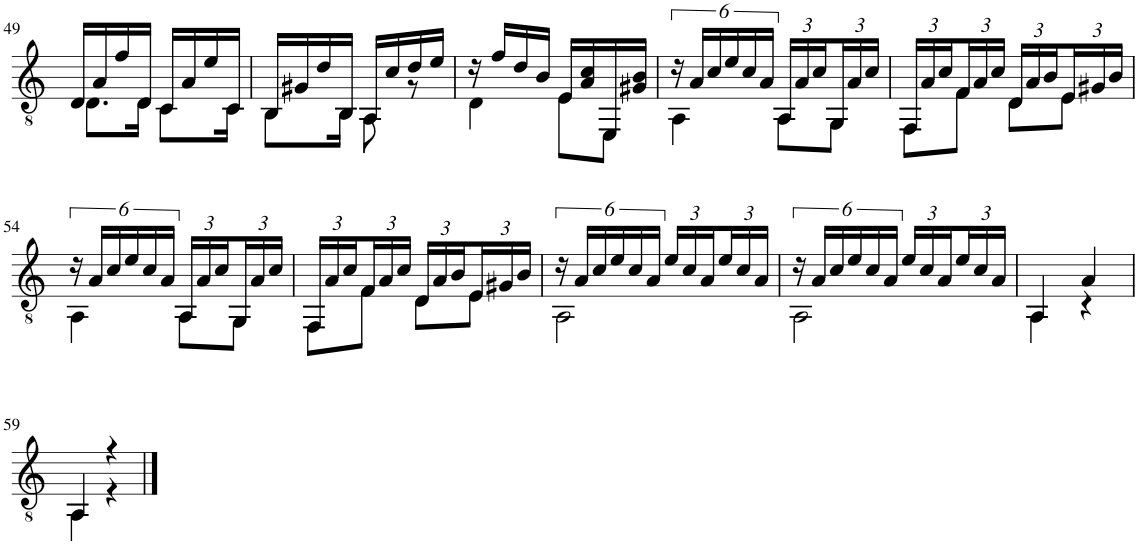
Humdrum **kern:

**kern
*part1
*staff1
*I"Guitar
*I'Guit.
!!LO:PB:g=z
*clefGv2
*k[]
*M2/4
=49
*^
16D/LL	8.D\L
16A/	.
16f/	.
16D/JJ	16D\Jk
16C/LL	8.C\L
16A/	.
16e/	.
16C/JJ	16C\Jk
=50	=50
16BB/LL	8.BB\L
16G#X/	.
16d/	.
16BB/JJ	16BB\Jk
16AA/LL	8AA\
16c/	.
16d/	8r
16e/JJ	.
=51	=51
16r	4D\
16f/LL	.
16d/	.
16B/JJ	.
16E/LL	8E\L
16A/ 16c/	.
16EE/	8EE\J
16G#X/ 16B/JJ	.
=52	=52
24r	4AA\
24A/LL	.
24c/	.
24e/	.
24c/	.
24A/JJ	.
*Xbrackettup	*
24AA/LL	8AA\L
24A/	.
24c/	.
24GG/	8GG\J
24A/	.
24c/JJ	.
=53	=53
24FF/LL	8FF\L
24A/	.
24c/	.
24F/	8F\J
24A/	.
24c/JJ	.
24D/LL	8D\L
24A/	.
24B/	.
24E/	8E\J
24G#X/	.
24B/JJ	.
!!LO:LB:g=z	!!
=54	=54
*brackettup	*
24r	4AA\
24A/LL	.
24c/	.
24e/	.
24c/	.
24A/JJ	.
*Xbrackettup	*
24AA/LL	8AA\L
24A/	.
24c/	.
24GG/	8GG\J
24A/	.
24c/JJ	.
=55	=55
24FF/LL	8FF\L
24A/	.
24c/	.
24F/	8F\J
24A/	.
24c/JJ	.
24D/LL	8D\L
24A/	.
24B/	.
24E/	8E\J
24G#X/	.
24B/JJ	.
=56	=56
*brackettup	*
24r	2AA\
24A/LL	.
24c/	.
24e/	.
24c/	.
24A/JJ	.
*Xbrackettup	*
24e/LL	.
24c/	.
24A/	.
24e/	.
24c/	.
24A/JJ	.
=57	=57
*brackettup	*
24r	2AA\
24A/LL	.
24c/	.
24e/	.
24c/	.
24A/JJ	.
*Xbrackettup	*
24e/LL	.
24c/	.
24A/	.
24e/	.
24c/	.
24A/JJ	.
=58	=58
4AA/	4AA\
4A/	4r
!!LO:LB:g=z	!!
=59	=59
4AA/	4AA\
4r	4r
*v	*v
==
*-
